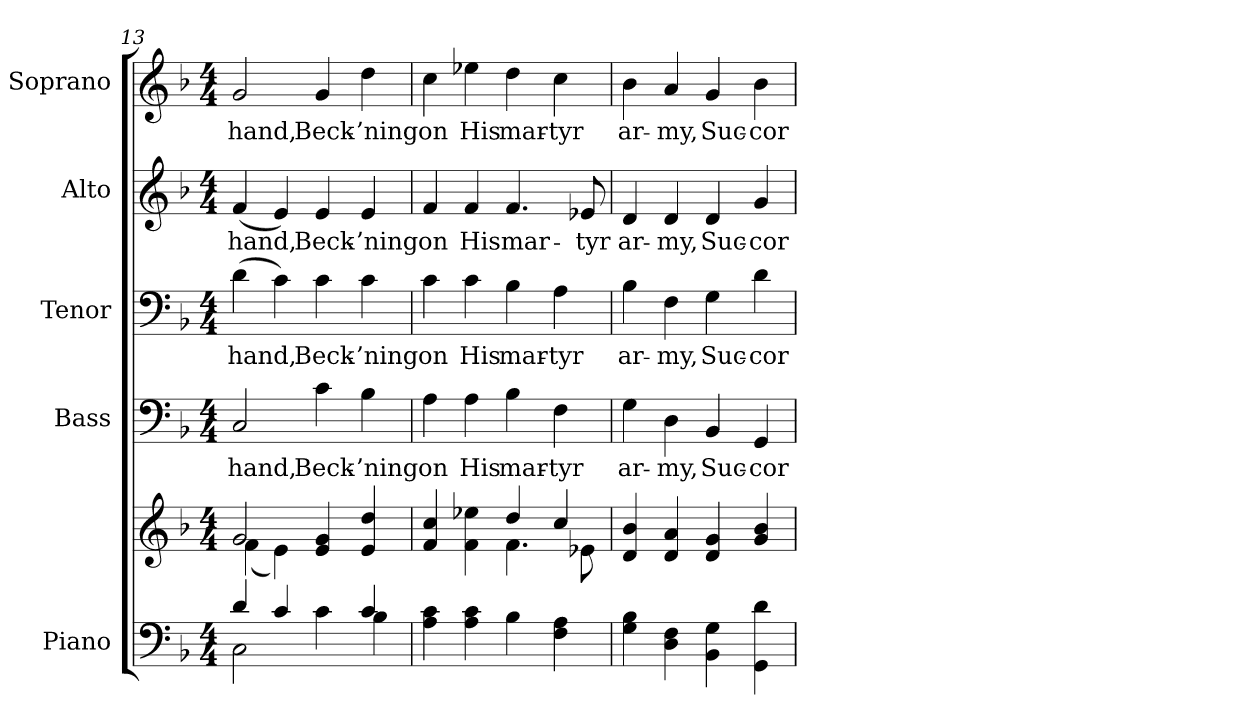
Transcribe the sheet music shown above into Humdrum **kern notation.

**kern	**kern	**kern	**text	**kern	**text	**kern	**text	**kern	**text
*part5	*part5	*part4	*part4	*part3	*part3	*part2	*part2	*part1	*part1
*staff6	*staff5	*staff4	*staff4	*staff3	*staff3	*staff2	*staff2	*staff1	*staff1
*I"Piano	*	*I"Bass	*	*I"Tenor	*	*I"Alto	*	*I"Soprano	*
*I'Pno.	*	*I'B.	*	*I'T.	*	*I'A.	*	*I'S.	*
*clefF4	*clefG2	*clefF4	*	*clefF4	*	*clefG2	*	*clefG2	*
*k[b-]	*k[b-]	*k[b-]	*	*k[b-]	*	*k[b-]	*	*k[b-]	*
*d:	*d:	*d:	*	*d:	*	*d:	*	*d:	*
*M4/4	*M4/4	*M4/4	*	*M4/4	*	*M4/4	*	*M4/4	*
=13	=13	=13	=13	=13	=13	=13	=13	=13	=13
*^	*^	*	*	*	*	*	*	*	*
!	!	!	!	!	!LO:LY:b:color=#000000	!	!	!	!	!	!
!	!	!	!	!	!	!	!LO:LY:b:color=#000000	!	!	!	!
!	!	!	!	!	!	!	!	!	!LO:LY:b:color=#000000	!	!
!	!	!	!	!	!	!	!	!	!	!	!LO:LY:b:color=#000000
4di/	2Ci\	2gi/	(4fi\	2Ci/	hand,	(4di\	hand,	(4fi/	hand,	2gi/	hand,
4ci/	.	.	4ei\)	.	.	4ci\)	.	4ei/)	.	.	.
!	!	!	!	!	!LO:LY:b:color=#000000	!	!	!	!	!	!
!	!	!	!	!	!	!	!LO:LY:b:color=#000000	!	!	!	!
!	!	!	!	!	!	!	!	!	!LO:LY:b:color=#000000	!	!
!	!	!	!	!	!	!	!	!	!	!	!LO:LY:b:color=#000000
4ci\	4ryy	4ei/ 4gi	2ryy	4ci\	Beck-	4ci\	Beck-	4ei/	Beck-	4gi/	Beck-
!	!	!	!	!	!LO:LY:b:color=#000000	!	!	!	!	!	!
!	!	!	!	!	!	!	!LO:LY:b:color=#000000	!	!	!	!
!	!	!	!	!	!	!	!	!	!LO:LY:b:color=#000000	!	!
!	!	!	!	!	!	!	!	!	!	!	!LO:LY:b:color=#000000
4ci/	4B-i\	4ei/ 4ddi	.	4B-i\	-’ning	4ci\	-’ning	4ei/	-’ning	4ddi\	-’ning
*v	*v	*	*	*	*	*	*	*	*	*	*
=14	=14	=14	=14	=14	=14	=14	=14	=14	=14	=14
*^	*	*	*	*	*	*	*	*	*	*
!	!	!	!	!	!LO:LY:b:color=#000000	!	!	!	!	!	!
*v	*v	*	*	*	*	*	*	*	*	*	*
*^	*	*	*	*	*	*	*	*	*	*
!	!	!	!	!	!	!	!LO:LY:b:color=#000000	!	!	!	!
*v	*v	*	*	*	*	*	*	*	*	*	*
*^	*	*	*	*	*	*	*	*	*	*
!	!	!	!	!	!	!	!	!	!LO:LY:b:color=#000000	!	!
*v	*v	*	*	*	*	*	*	*	*	*	*
*^	*	*	*	*	*	*	*	*	*	*
!	!	!	!	!	!	!	!	!	!	!	!LO:LY:b:color=#000000
*v	*v	*	*	*	*	*	*	*	*	*	*
4Ai\ 4ci	4fi/ 4cci	2ryy	4Ai\	on	4ci\	on	4fi/	on	4cci\	on
!	!	!	!	!LO:LY:b:color=#000000	!	!	!	!	!	!
!	!	!	!	!	!	!LO:LY:b:color=#000000	!	!	!	!
!	!	!	!	!	!	!	!	!LO:LY:b:color=#000000	!	!
!	!	!	!	!	!	!	!	!	!	!LO:LY:b:color=#000000
4Ai\ 4ci	4fi\ 4ee-Xi	.	4Ai\	His	4ci\	His	4fi/	His	4ee-Xi\	His
!	!	!	!	!LO:LY:b:color=#000000	!	!	!	!	!	!
!	!	!	!	!	!	!LO:LY:b:color=#000000	!	!	!	!
!	!	!	!	!	!	!	!	!LO:LY:b:color=#000000	!	!
!	!	!	!	!	!	!	!	!	!	!LO:LY:b:color=#000000
4B-i\	4ddi/	4.fi\	4B-i\	mar-	4B-i\	mar-	4.fi/	mar-	4ddi\	mar-
!	!	!	!	!LO:LY:b:color=#000000	!	!	!	!	!	!
!	!	!	!	!	!	!LO:LY:b:color=#000000	!	!	!	!
!	!	!	!	!	!	!	!	!	!	!LO:LY:b:color=#000000
4Fi\ 4Ai	4cci/	.	4Fi\	-tyr	4Ai\	-tyr	.	.	4cci\	-tyr
!	!	!	!	!	!	!	!	!LO:LY:b:color=#000000	!	!
.	.	8e-Xi\	.	.	.	.	8e-Xi/	-tyr	.	.
*	*v	*v	*	*	*	*	*	*	*	*
=15	=15	=15	=15	=15	=15	=15	=15	=15	=15
*	*^	*	*	*	*	*	*	*	*
!	!	!	!	!LO:LY:b:color=#000000	!	!	!	!	!	!
*	*v	*v	*	*	*	*	*	*	*	*
*	*^	*	*	*	*	*	*	*	*
!	!	!	!	!	!	!LO:LY:b:color=#000000	!	!	!	!
*	*v	*v	*	*	*	*	*	*	*	*
*	*^	*	*	*	*	*	*	*	*
!	!	!	!	!	!	!	!	!LO:LY:b:color=#000000	!	!
*	*v	*v	*	*	*	*	*	*	*	*
*	*^	*	*	*	*	*	*	*	*
!	!	!	!	!	!	!	!	!	!	!LO:LY:b:color=#000000
*	*v	*v	*	*	*	*	*	*	*	*
4Gi\ 4B-i	4di/ 4b-i	4Gi\	ar-	4B-i\	ar-	4di/	ar-	4b-i\	ar-
!	!	!	!LO:LY:b:color=#000000	!	!	!	!	!	!
!	!	!	!	!	!LO:LY:b:color=#000000	!	!	!	!
!	!	!	!	!	!	!	!LO:LY:b:color=#000000	!	!
!	!	!	!	!	!	!	!	!	!LO:LY:b:color=#000000
4Di\ 4Fi	4di/ 4ai	4Di\	-my,	4Fi\	-my,	4di/	-my,	4ai/	-my,
!	!	!	!LO:LY:b:color=#000000	!	!	!	!	!	!
!	!	!	!	!	!LO:LY:b:color=#000000	!	!	!	!
!	!	!	!	!	!	!	!LO:LY:b:color=#000000	!	!
!	!	!	!	!	!	!	!	!	!LO:LY:b:color=#000000
4BB-i\ 4Gi	4di/ 4gi	4BB-i/	Suc-	4Gi\	Suc-	4di/	Suc-	4gi/	Suc-
!	!	!	!LO:LY:b:color=#000000	!	!	!	!	!	!
!	!	!	!	!	!LO:LY:b:color=#000000	!	!	!	!
!	!	!	!	!	!	!	!LO:LY:b:color=#000000	!	!
!	!	!	!	!	!	!	!	!	!LO:LY:b:color=#000000
4GGi\ 4di	4gi/ 4b-i	4GGi/	-cor-	4di\	-cor-	4gi/	-cor-	4b-i\	-cor-
=	=	=	=	=	=	=	=	=	=
*-	*-	*-	*-	*-	*-	*-	*-	*-	*-
